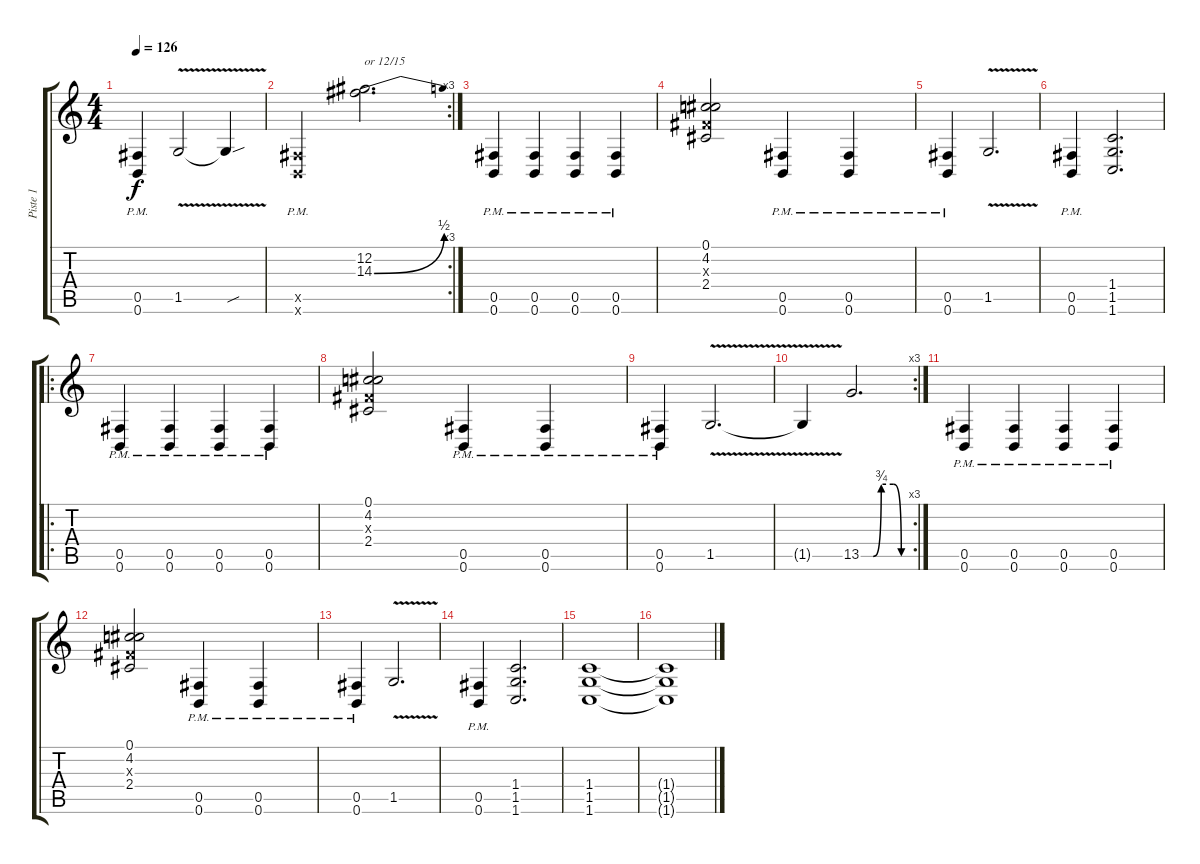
\track ("Piste 1" "Piste 1") {instrument electricguitarclean}
\staff {score tabs}
\tuning (Db4 Ab3 E3 B2 Gb2 B1) {hide}
\ts (4 4)
\tempo 126
\clef g2
\ks c
(0.5{pm} 0.6{pm}).4{dy f} 1.5{v}.2 1.5{sou t}.4 |
\rc 3
(0.5{pm x} 0.6{pm x}).4 (12.2 14.3{be (bend 0 0 60 2)}).2{d txt "or 12/15"} |
(0.5{pm} 0.6{pm}).4 (0.5{pm} 0.6{pm}).4 (0.5{pm} 0.6{pm}).4 (0.5{pm} 0.6{pm}).4 |
(0.1 4.2 2.3{x} 2.4).2 (0.5{pm} 0.6{pm}).4 (0.5{pm} 0.6{pm}).4 |
(0.5{pm} 0.6{pm}).4 1.5{v}.2{d} |
(0.5{pm} 0.6{pm}).4 (1.4 1.5 1.6).2{d} |
\ro
(0.5{pm} 0.6{pm}).4 (0.5{pm} 0.6{pm}).4 (0.5{pm} 0.6{pm}).4 (0.5{pm} 0.6{pm}).4 |
(0.1 4.2 2.3{x} 2.4).2 (0.5{pm} 0.6{pm}).4 (0.5{pm} 0.6{pm}).4 |
(0.5{pm} 0.6{pm}).4 1.5{v}.2{d} |
\rc 3
1.5{t}.4 13.5{be (custom 0 0 15 0 25 3 40 3 50 0 60 0)}.2{d} |
(0.5{pm} 0.6{pm}).4 (0.5{pm} 0.6{pm}).4 (0.5{pm} 0.6{pm}).4 (0.5{pm} 0.6{pm}).4 |
(0.1 4.2 2.3{x} 2.4).2 (0.5{pm} 0.6{pm}).4 (0.5{pm} 0.6{pm}).4 |
(0.5{pm} 0.6{pm}).4 1.5{v}.2{d} |
(0.5{pm} 0.6{pm}).4 (1.4 1.5 1.6).2{d} |
(1.4 1.5 1.6).1{volume 0} |
(1.4{t} 1.5{t} 1.6{t}).1
